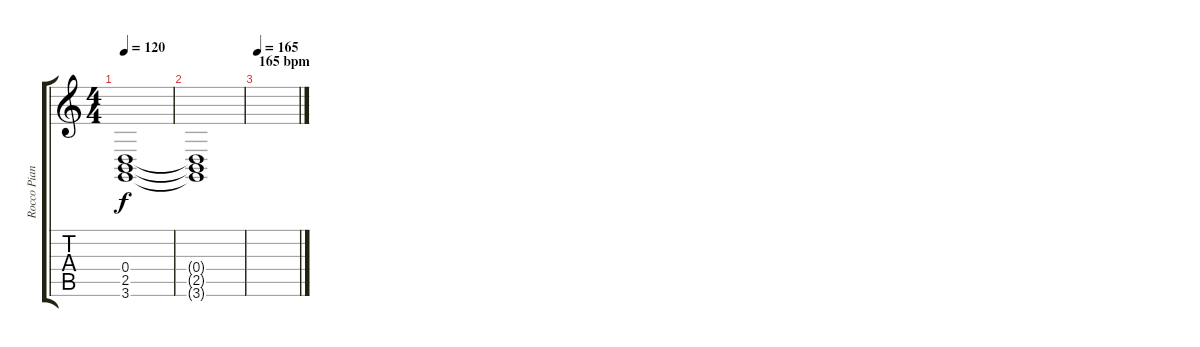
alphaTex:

\track ("Rocco Piano" "Rocco Pian") {instrument brightacousticpiano}
\staff {score tabs}
\tuning (E4 B3 G3 D3 A2 E2) {hide}
\ts (4 4)
\tempo 120
\clef g2
\ks c
(0.4{t} 2.5{t} 3.6{t}).1{dy f} |
(0.4{t} 2.5{t} 3.6{t}).1 |
\section ("" "165 bpm")
\tempo 165
